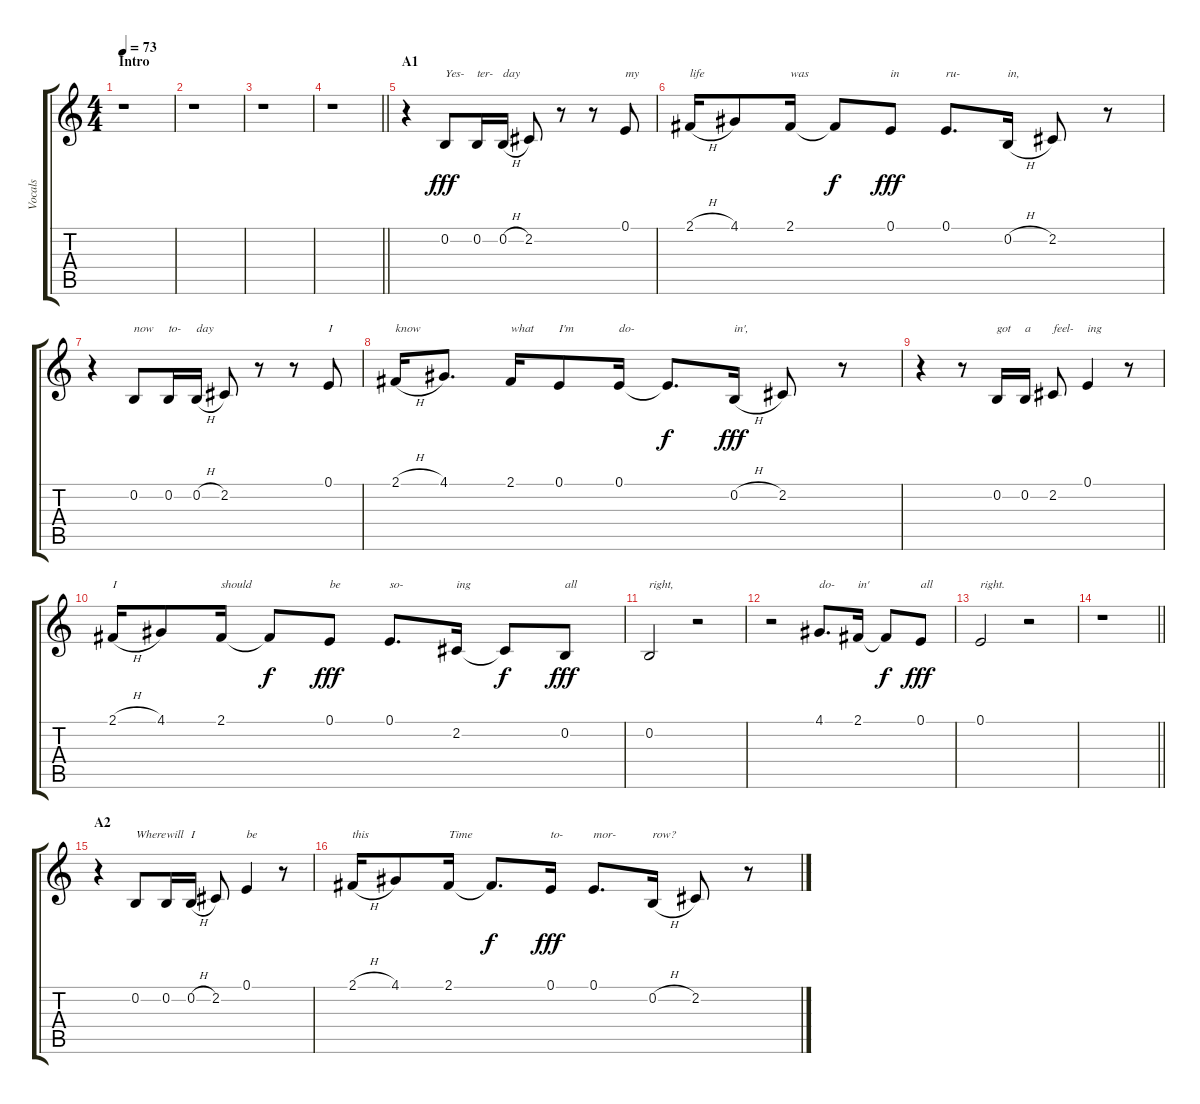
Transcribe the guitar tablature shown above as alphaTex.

\track ("Vocals" "Vocals") {instrument flute}
\staff {score tabs}
\tuning (E4 B3 G3 D3 A2 E2) {hide}
\ts (4 4)
\section ("" "Intro")
\tempo 73
\clef g2
\ks c
r.1{dy fff instrument flute} |
r.1 |
r.1 |
\barLineRight lightlight
r.1 |
\section ("" "A1")
r.4 0.2.8{txt "Yes-"} 0.2.16{txt "ter-"} 0.2{h}.16{txt "day"} 2.2.8 r.8 r.8 0.1.8{txt "my"} |
2.1{h}.16{txt "life"} 4.1.8 2.1.16{txt "was"} 2.1{t}.8{dy f} 0.1.8{txt "in" dy fff} 0.1.8{d txt "ru-"} 0.2{h}.16{txt "in,"} 2.2.8 r.8 |
r.4 0.2.8{txt "now"} 0.2.16{txt "to-"} 0.2{h}.16{txt "day"} 2.2.8 r.8 r.8 0.1.8{txt "I"} |
2.1{h}.16{txt "know"} 4.1.8{d} 2.1.16{txt "what"} 0.1.8{txt "I'm"} 0.1.16{txt "do-"} 0.1{t}.8{d dy f} 0.2{h}.16{txt "in'," dy fff} 2.2.8 r.8 |
r.4 r.8 0.2.16{txt "got"} 0.2.16{txt "a"} 2.2.8{txt "feel-"} 0.1.4{txt "ing"} r.8 |
2.1{h}.16{txt "I"} 4.1.8 2.1.16{txt "should"} 2.1{t}.8{dy f} 0.1.8{txt "be" dy fff} 0.1.8{d txt "so-"} 2.2.16{txt "ing"} 2.2{t}.8{dy f} 0.2.8{txt "all" dy fff} |
0.2.2{txt "right,"} r.2 |
r.2 4.1.8{d txt "do-"} 2.1.16{txt "in'"} 2.1{t}.8{dy f} 0.1.8{txt "all" dy fff} |
0.1.2{txt "right."} r.2 |
\barLineRight lightlight
r.1 |
\section ("" "A2")
r.4 0.2.8{txt "Where"} 0.2.16{txt "will"} 0.2{h}.16{txt "I"} 2.2.8 0.1.4{txt "be"} r.8 |
2.1{h}.16{txt "this"} 4.1.8 2.1.16{txt "Time"} 2.1{t}.8{d dy f} 0.1.16{txt "to-" dy fff} 0.1.8{d txt "mor-"} 0.2{h}.16{txt "row?"} 2.2.8 r.8
